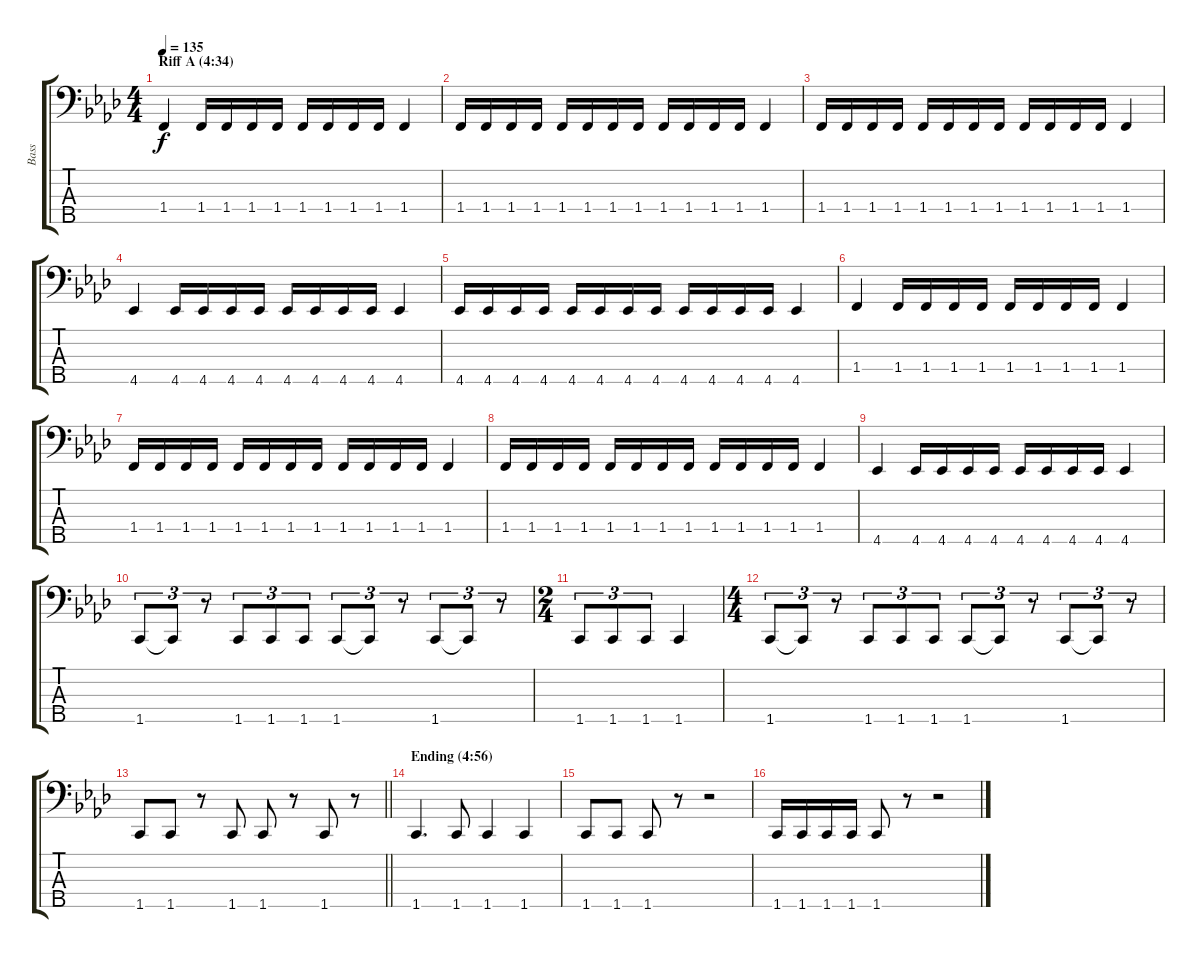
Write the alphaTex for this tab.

\track ("Bass" "Bass") {instrument electricbassfinger}
\staff {score tabs}
\tuning (G2 D2 A1 E1 B0) {hide}
\ts (4 4)
\section ("" "Riff A (4:34)")
\tempo 135
\clef f4
\ks fminor
1.4.4{dy f} 1.4.16 1.4.16 1.4.16 1.4.16 1.4.16 1.4.16 1.4.16 1.4.16 1.4.4 |
1.4.16 1.4.16 1.4.16 1.4.16 1.4.16 1.4.16 1.4.16 1.4.16 1.4.16 1.4.16 1.4.16 1.4.16 1.4.4 |
1.4.16 1.4.16 1.4.16 1.4.16 1.4.16 1.4.16 1.4.16 1.4.16 1.4.16 1.4.16 1.4.16 1.4.16 1.4.4 |
4.5.4 4.5.16 4.5.16 4.5.16 4.5.16 4.5.16 4.5.16 4.5.16 4.5.16 4.5.4 |
4.5.16 4.5.16 4.5.16 4.5.16 4.5.16 4.5.16 4.5.16 4.5.16 4.5.16 4.5.16 4.5.16 4.5.16 4.5.4 |
1.4.4 1.4.16 1.4.16 1.4.16 1.4.16 1.4.16 1.4.16 1.4.16 1.4.16 1.4.4 |
1.4.16 1.4.16 1.4.16 1.4.16 1.4.16 1.4.16 1.4.16 1.4.16 1.4.16 1.4.16 1.4.16 1.4.16 1.4.4 |
1.4.16 1.4.16 1.4.16 1.4.16 1.4.16 1.4.16 1.4.16 1.4.16 1.4.16 1.4.16 1.4.16 1.4.16 1.4.4 |
4.5.4 4.5.16 4.5.16 4.5.16 4.5.16 4.5.16 4.5.16 4.5.16 4.5.16 4.5.4 |
1.5.8{tu (3 2)} 1.5{t}.8{tu (3 2)} r.8{tu (3 2)} 1.5.8{tu (3 2)} 1.5.8{tu (3 2)} 1.5.8{tu (3 2)} 1.5.8{tu (3 2)} 1.5{t}.8{tu (3 2)} r.8{tu (3 2)} 1.5.8{tu (3 2)} 1.5{t}.8{tu (3 2)} r.8{tu (3 2)} |
\ts (2 4)
1.5.8{tu (3 2)} 1.5.8{tu (3 2)} 1.5.8{tu (3 2)} 1.5.4 |
\ts (4 4)
1.5.8{tu (3 2)} 1.5{t}.8{tu (3 2)} r.8{tu (3 2)} 1.5.8{tu (3 2)} 1.5.8{tu (3 2)} 1.5.8{tu (3 2)} 1.5.8{tu (3 2)} 1.5{t}.8{tu (3 2)} r.8{tu (3 2)} 1.5.8{tu (3 2)} 1.5{t}.8{tu (3 2)} r.8{tu (3 2)} |
\barLineRight lightlight
1.5.8 1.5.8 r.8 1.5.8 1.5.8 r.8 1.5.8 r.8 |
\section ("" "Ending (4:56)")
1.5.4{d} 1.5.8 1.5.4 1.5.4 |
1.5.8 1.5.8 1.5.8 r.8 r.2 |
1.5.16 1.5.16 1.5.16 1.5.16 1.5.8 r.8 r.2
